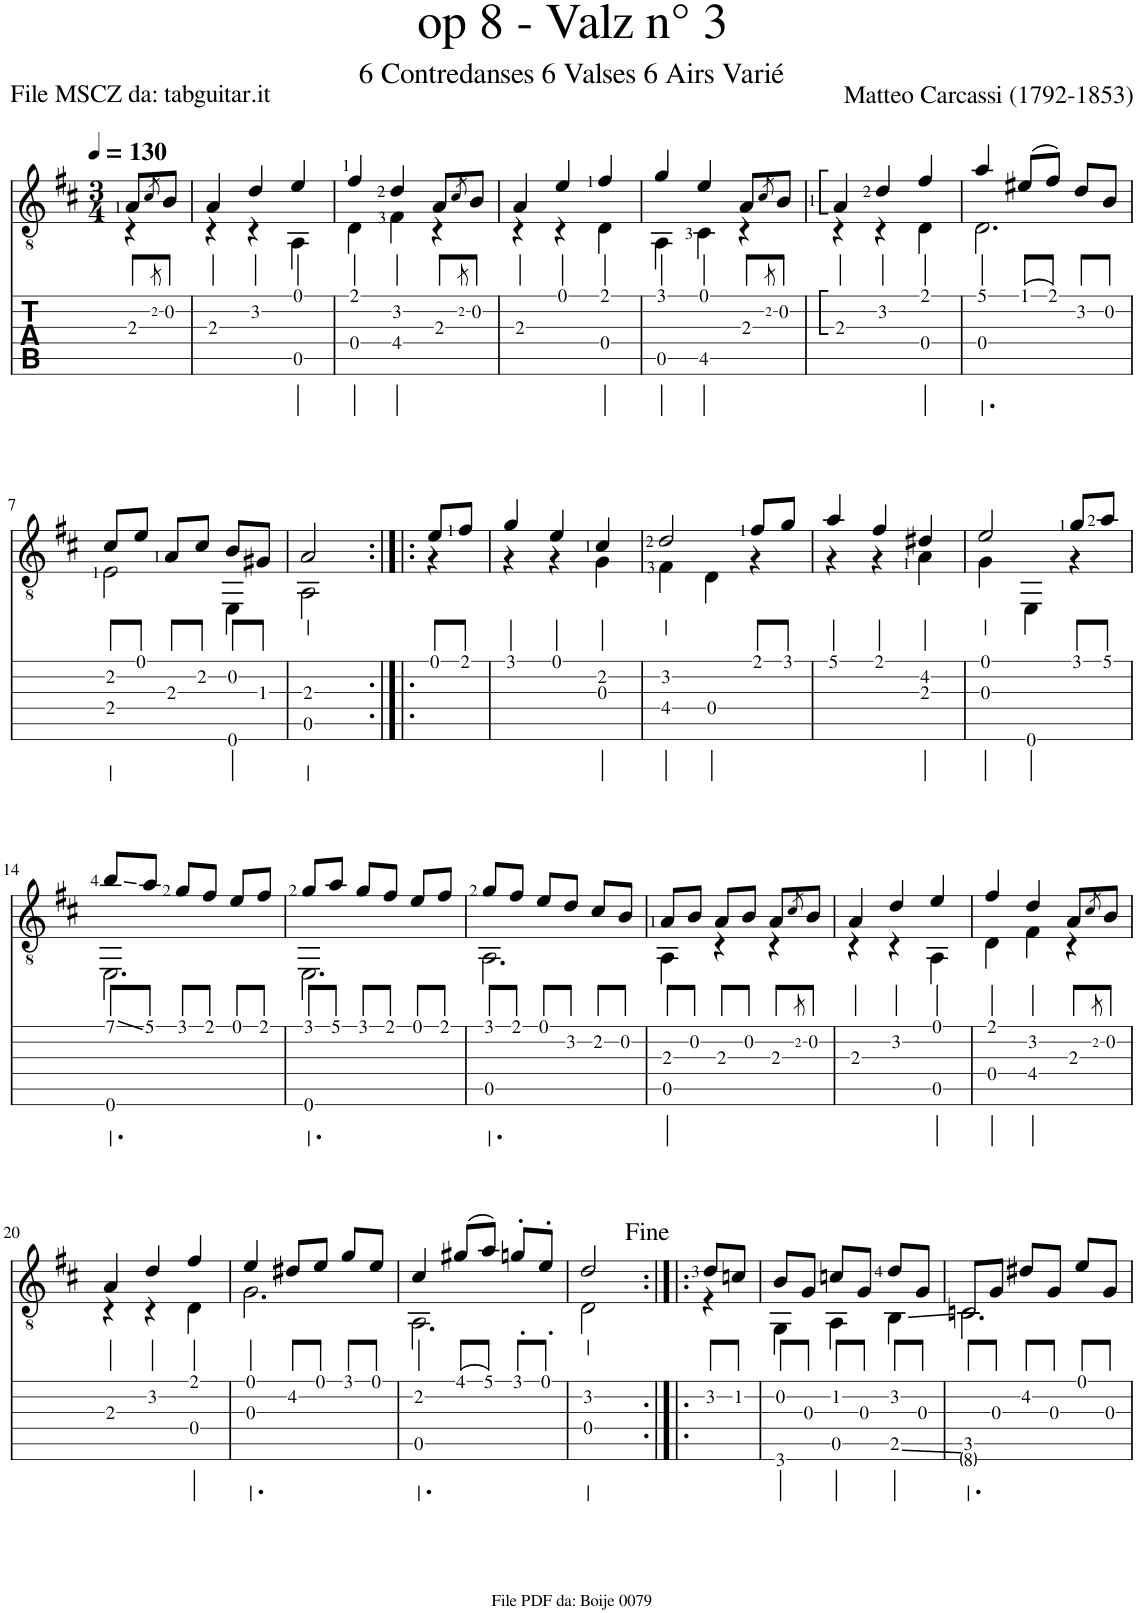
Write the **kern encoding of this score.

**kern	**kern
*part2	*part1
*staff2	*staff1
*I"Chitarra classica (Intavolatura)	*I"Guitar
*stria6	*
*	*clefGv2
*k[f#c#]	*k[f#c#]
*M3/4	*M3/4
*MM130	*MM130
=	=
*^	*^
8A/L	4r	8A/L	4r
8qc#/	.	8qc#/	.
8B/J	.	8B/J	.
=1	=1	=1	=1
4A/	4r	4A/	4r
4d/	4r	4d/	4r
4e/	4AA\	4e/	4AA\
=2	=2	=2	=2
4f#/	4D\	4f#/	4D\
4d/	4F#\	4d/	4F#\
8A/L	4r	8A/L	4r
8qc#/	.	8qc#/	.
8B/J	.	8B/J	.
=3	=3	=3	=3
4A/	4r	4A/	4r
4e/	4r	4e/	4r
4f#/	4D\	4f#/	4D\
=4	=4	=4	=4
4g/	4AA\	4g/	4AA\
4e/	4C#\	4e/	4C#\
8A/L	4r	8A/L	4r
8qc#/	.	8qc#/	.
8B/J	.	8B/J	.
=5	=5	=5	=5
4A::/	4r	4A::/	4r
4d/	4r	4d/	4r
4f#/	4D\	4f#/	4D\
=6	=6	=6	=6
4a/	2.D\	4a/	2.D\
(8e#X/L	.	(8e#X/L	.
8f#/J)	.	8f#/J)	.
8d/L	.	8d/L	.
8B/J	.	8B/J	.
!!LO:LB:g=z	!!
=7	=7	=7	=7
8c#/L	2E\	8c#/L	2E\
8e/J	.	8e/J	.
8A/L	.	8A/L	.
8c#/J	.	8c#/J	.
8B/L	4EE\	8B/L	4EE\
8G#X/J	.	8G#X/J	.
=8	=8	=8	=8
2A/	2AA\	2A/	2AA\
=9:|!|:	=9:|!|:	=9:|!|:	=9:|!|:
8e/L	4r	8e/L	4r
8f#/J	.	8f#/J	.
=10	=10	=10	=10
4g/	4r	4g/	4r
4e/	4r	4e/	4r
4c#/	4G\	4c#/	4G\
=11	=11	=11	=11
2d/	4F#\	2d/	4F#\
.	4D\	.	4D\
8f#/L	4r	8f#/L	4r
8g/J	.	8g/J	.
=12	=12	=12	=12
4a/	4r	4a/	4r
4f#/	4r	4f#/	4r
4d#X/	4A\	4d#X/	4A\
=13	=13	=13	=13
2e/	4G\	2e/	4G\
.	4EE\	.	4EE\
8g/L	4r	8g/L	4r
8a/J	.	8a/J	.
!!LO:LB:g=z	!!
=14	=14	=14	=14
8b/L	2.EE\	8b/L	2.EE\
8a/J	.	8a/J	.
8g/L	.	8g/L	.
8f#/J	.	8f#/J	.
8e/L	.	8e/L	.
8f#/J	.	8f#/J	.
=15	=15	=15	=15
8g/L	2.EE\	8g/L	2.EE\
8a/J	.	8a/J	.
8g/L	.	8g/L	.
8f#/J	.	8f#/J	.
8e/L	.	8e/L	.
8f#/J	.	8f#/J	.
=16	=16	=16	=16
8g/L	2.AA\	8g/L	2.AA\
8f#/J	.	8f#/J	.
8e/L	.	8e/L	.
8d/J	.	8d/J	.
8c#/L	.	8c#/L	.
8B/J	.	8B/J	.
=17	=17	=17	=17
8A/L	4AA\	8A/L	4AA\
8B/J	.	8B/J	.
8A/L	4r	8A/L	4r
8B/J	.	8B/J	.
8A/L	4r	8A/L	4r
8qc#/	.	8qc#/	.
8B/J	.	8B/J	.
=18	=18	=18	=18
4A/	4r	4A/	4r
4d/	4r	4d/	4r
4e/	4AA\	4e/	4AA\
=19	=19	=19	=19
4f#/	4D\	4f#/	4D\
4d/	4F#\	4d/	4F#\
8A/L	4r	8A/L	4r
8qc#/	.	8qc#/	.
8B/J	.	8B/J	.
!!LO:LB:g=z	!!
=20	=20	=20	=20
4A/	4r	4A/	4r
4d/	4r	4d/	4r
4f#/	4D\	4f#/	4D\
=21	=21	=21	=21
4e/	2.G\	4e/	2.G\
8d#X/L	.	8d#X/L	.
8e/J	.	8e/J	.
8g/L	.	8g/L	.
8e/J	.	8e/J	.
=22	=22	=22	=22
4c#/	2.AA\	4c#/	2.AA\
(8g#X/L	.	(8g#X/L	.
8a/J)	.	8a/J)	.
8gn'/L	.	8gn'/L	.
8e'/J	.	8e'/J	.
=23	=23	=23	=23
2d/	2D\	2d/	2D\
=24:|!|:	=24:|!|:	=24:|!|:	=24:|!|:
8d/L	4r	8d/L	4r
8cn/J	.	8cn/J	.
=25	=25	=25	=25
8B/L	4GG\	8B/L	4GG\
8G/J	.	8G/J	.
8cn/L	4AA\	8cn/L	4AA\
8G/J	.	8G/J	.
8d/L	4BB\	8d/L	4BB\
8G/J	.	8G/J	.
=26	=26	=26	=26
!LO:N:head=open	!	!LO:N:head=open	!
8Cn/L	2.C\	8Cn/L	2.C\
8G/J	.	8G/J	.
8d#X/L	.	8d#X/L	.
8G/J	.	8G/J	.
8e/L	.	8e/L	.
8G/J	.	8G/J	.
*v	*v	*	*
*	*v	*v
=	=
*-	*-
